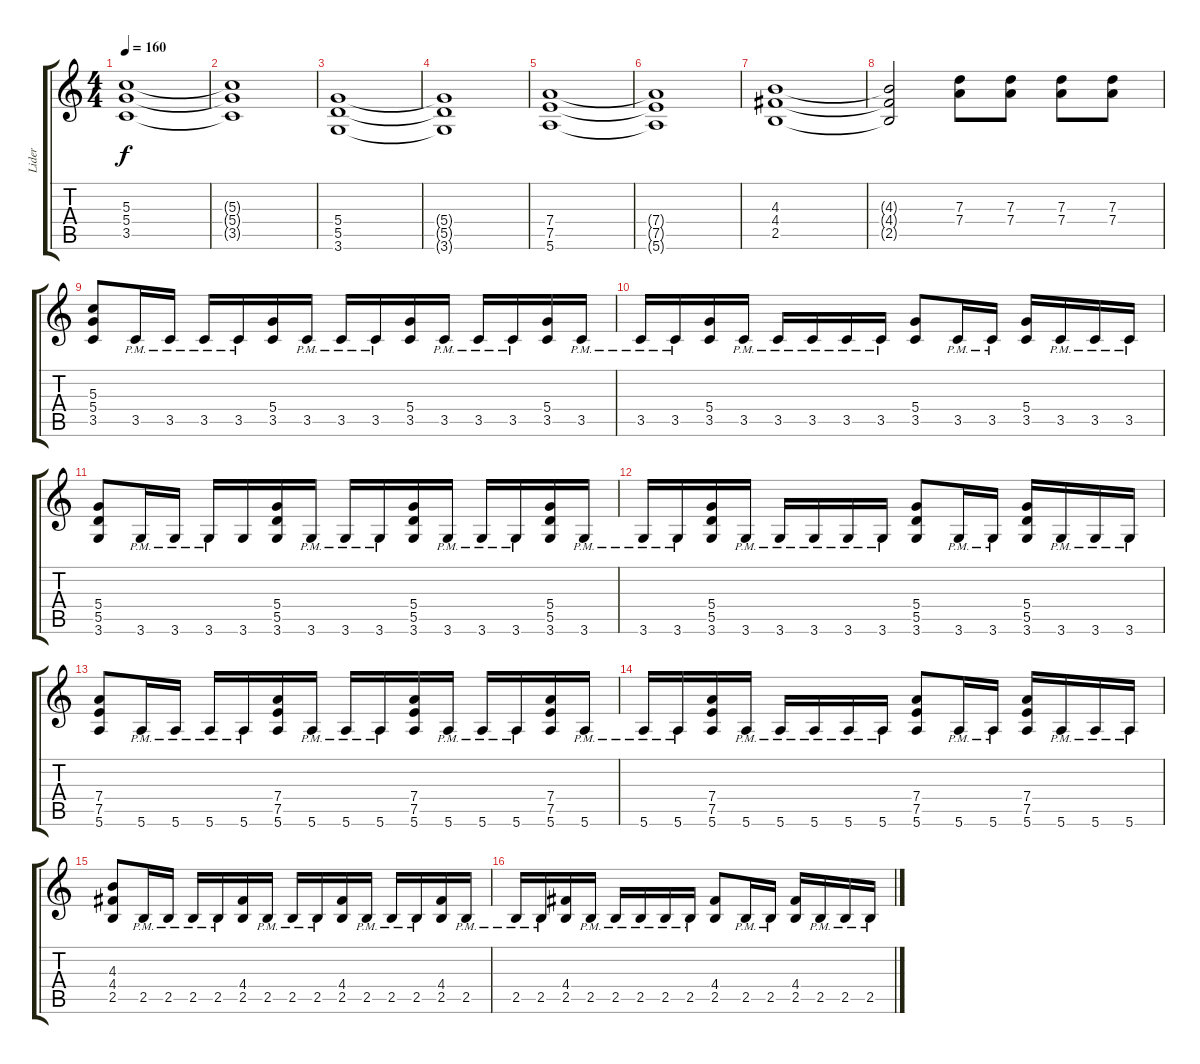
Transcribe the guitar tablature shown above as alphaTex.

\track ("Lider" "Lider") {instrument electricguitarjazz}
\staff {score tabs}
\tuning (E4 B3 G3 D3 A2 E2) {hide}
\ts (4 4)
\tempo 160
\clef g2
\ks c
(5.3 5.4 3.5).1{dy f} |
(5.3{t} 5.4{t} 3.5{t}).1 |
(5.4 5.5 3.6).1 |
(5.4{t} 5.5{t} 3.6{t}).1 |
(7.4 7.5 5.6).1 |
(7.4{t} 7.5{t} 5.6{t}).1 |
(4.3 4.4 2.5).1 |
(4.3{t} 4.4{t} 2.5{t}).2 (7.3 7.4).8 (7.3 7.4).8 (7.3 7.4).8 (7.3 7.4).8 |
(5.3 5.4 3.5).8 3.5{pm}.16 3.5{pm}.16 3.5{pm}.16 3.5{pm}.16 (5.4 3.5).16 3.5{pm}.16 3.5{pm}.16 3.5{pm}.16 (5.4 3.5).16 3.5{pm}.16 3.5{pm}.16 3.5{pm}.16 (5.4 3.5).16 3.5{pm}.16 |
3.5{pm}.16 3.5{pm}.16 (5.4 3.5).16 3.5{pm}.16 3.5{pm}.16 3.5{pm}.16 3.5{pm}.16 3.5{pm}.16 (5.4 3.5).8 3.5{pm}.16 3.5{pm}.16 (5.4 3.5).16 3.5{pm}.16 3.5{pm}.16 3.5{pm}.16 |
(5.4 5.5 3.6).8 3.6{pm}.16 3.6{pm}.16 3.6{pm}.16 3.6.16 (5.4 5.5 3.6).16 3.6{pm}.16 3.6{pm}.16 3.6{pm}.16 (5.4 5.5 3.6).16 3.6{pm}.16 3.6{pm}.16 3.6{pm}.16 (5.4 5.5 3.6).16 3.6{pm}.16 |
3.6{pm}.16 3.6{pm}.16 (5.4 5.5 3.6).16 3.6{pm}.16 3.6{pm}.16 3.6{pm}.16 3.6{pm}.16 3.6{pm}.16 (5.4 5.5 3.6).8 3.6{pm}.16 3.6{pm}.16 (5.4 5.5 3.6).16 3.6{pm}.16 3.6{pm}.16 3.6{pm}.16 |
(7.4 7.5 5.6).8 5.6{pm}.16 5.6{pm}.16 5.6{pm}.16 5.6{pm}.16 (7.4 7.5 5.6).16 5.6{pm}.16 5.6{pm}.16 5.6{pm}.16 (7.4 7.5 5.6).16 5.6{pm}.16 5.6{pm}.16 5.6{pm}.16 (7.4 7.5 5.6).16 5.6{pm}.16 |
5.6{pm}.16 5.6{pm}.16 (7.4 7.5 5.6).16 5.6{pm}.16 5.6{pm}.16 5.6{pm}.16 5.6{pm}.16 5.6{pm}.16 (7.4 7.5 5.6).8 5.6{pm}.16 5.6{pm}.16 (7.4 7.5 5.6).16 5.6{pm}.16 5.6{pm}.16 5.6{pm}.16 |
(4.3 4.4 2.5).8 2.5{pm}.16 2.5{pm}.16 2.5{pm}.16 2.5{pm}.16 (4.4 2.5).16 2.5{pm}.16 2.5{pm}.16 2.5{pm}.16 (4.4 2.5).16 2.5{pm}.16 2.5{pm}.16 2.5{pm}.16 (4.4 2.5).16 2.5{pm}.16 |
2.5{pm}.16 2.5{pm}.16 (4.4 2.5).16 2.5{pm}.16 2.5{pm}.16 2.5{pm}.16 2.5{pm}.16 2.5{pm}.16 (4.4 2.5).8 2.5{pm}.16 2.5{pm}.16 (4.4 2.5).16 2.5{pm}.16 2.5{pm}.16 2.5{pm}.16
